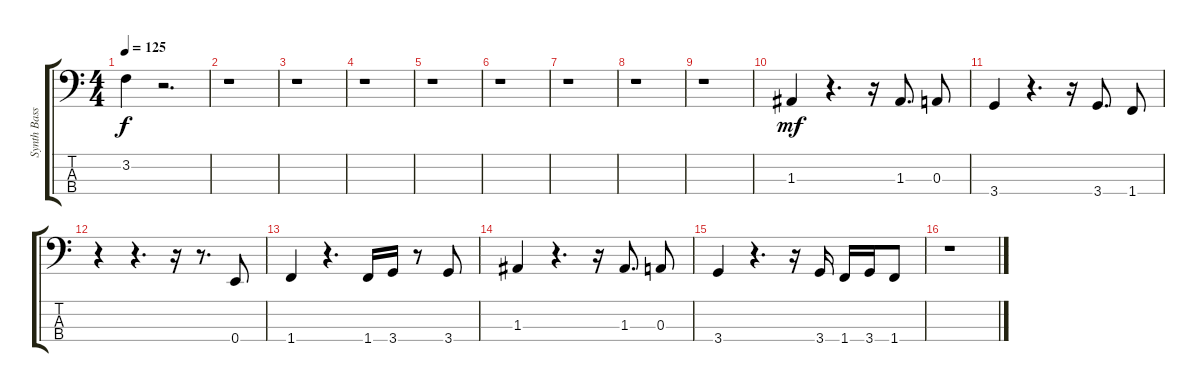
\track ("Synth Bass" "Synth Bass") {instrument synthbass2}
\staff {score tabs}
\tuning (G2 D2 A1 E1) {hide}
\ts (4 4)
\tempo 125
\clef f4
\ks c
3.2.4{dy f} r.2{d} |
r.1 |
r.1 |
r.1 |
r.1 |
r.1 |
r.1 |
r.1 |
r.1 |
1.3.4{dy mf} r.4{d} r.16 1.3.8{d} 0.3.8 |
3.4.4 r.4{d} r.16 3.4.8{d} 1.4.8 |
r.4 r.4{d} r.16 r.8{d} 0.4.8 |
1.4.4 r.4{d} 1.4.16 3.4.16 r.8 3.4.8 |
1.3.4 r.4{d} r.16 1.3.8{d} 0.3.8 |
3.4.4 r.4{d} r.16 3.4.16 1.4.16 3.4.16 1.4.8 |
r.1
